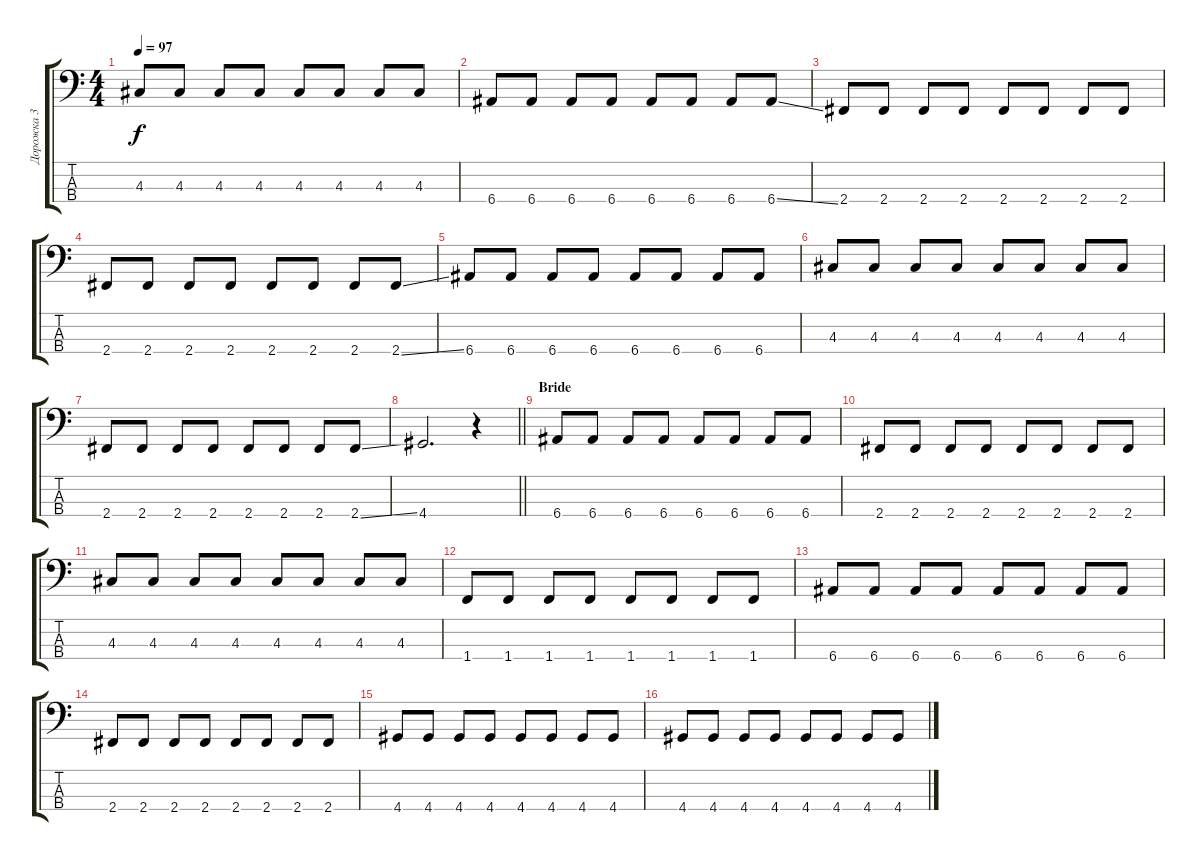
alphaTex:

\track ("Дорожка 3" "Дорожка 3") {instrument electricbassfinger}
\staff {score tabs}
\tuning (G2 D2 A1 E1) {hide}
\ts (4 4)
\tempo 97
\clef f4
\ks c
4.3.8{dy f} 4.3.8 4.3.8 4.3.8 4.3.8 4.3.8 4.3.8 4.3.8 |
6.4.8 6.4.8 6.4.8 6.4.8 6.4.8 6.4.8 6.4.8 6.4{ss}.8 |
2.4.8 2.4.8 2.4.8 2.4.8 2.4.8 2.4.8 2.4.8 2.4.8 |
2.4.8 2.4.8 2.4.8 2.4.8 2.4.8 2.4.8 2.4.8 2.4{ss}.8 |
6.4.8 6.4.8 6.4.8 6.4.8 6.4.8 6.4.8 6.4.8 6.4.8 |
4.3.8 4.3.8 4.3.8 4.3.8 4.3.8 4.3.8 4.3.8 4.3.8 |
2.4.8 2.4.8 2.4.8 2.4.8 2.4.8 2.4.8 2.4.8 2.4{ss}.8 |
\barLineRight lightlight
4.4.2{d} r.4 |
\section ("" "Bride")
6.4.8 6.4.8 6.4.8 6.4.8 6.4.8 6.4.8 6.4.8 6.4.8 |
2.4.8 2.4.8 2.4.8 2.4.8 2.4.8 2.4.8 2.4.8 2.4.8 |
4.3.8 4.3.8 4.3.8 4.3.8 4.3.8 4.3.8 4.3.8 4.3.8 |
1.4.8 1.4.8 1.4.8 1.4.8 1.4.8 1.4.8 1.4.8 1.4.8 |
6.4.8 6.4.8 6.4.8 6.4.8 6.4.8 6.4.8 6.4.8 6.4.8 |
2.4.8 2.4.8 2.4.8 2.4.8 2.4.8 2.4.8 2.4.8 2.4.8 |
4.4.8 4.4.8 4.4.8 4.4.8 4.4.8 4.4.8 4.4.8 4.4.8 |
4.4.8 4.4.8 4.4.8 4.4.8 4.4.8 4.4.8 4.4.8 4.4.8
